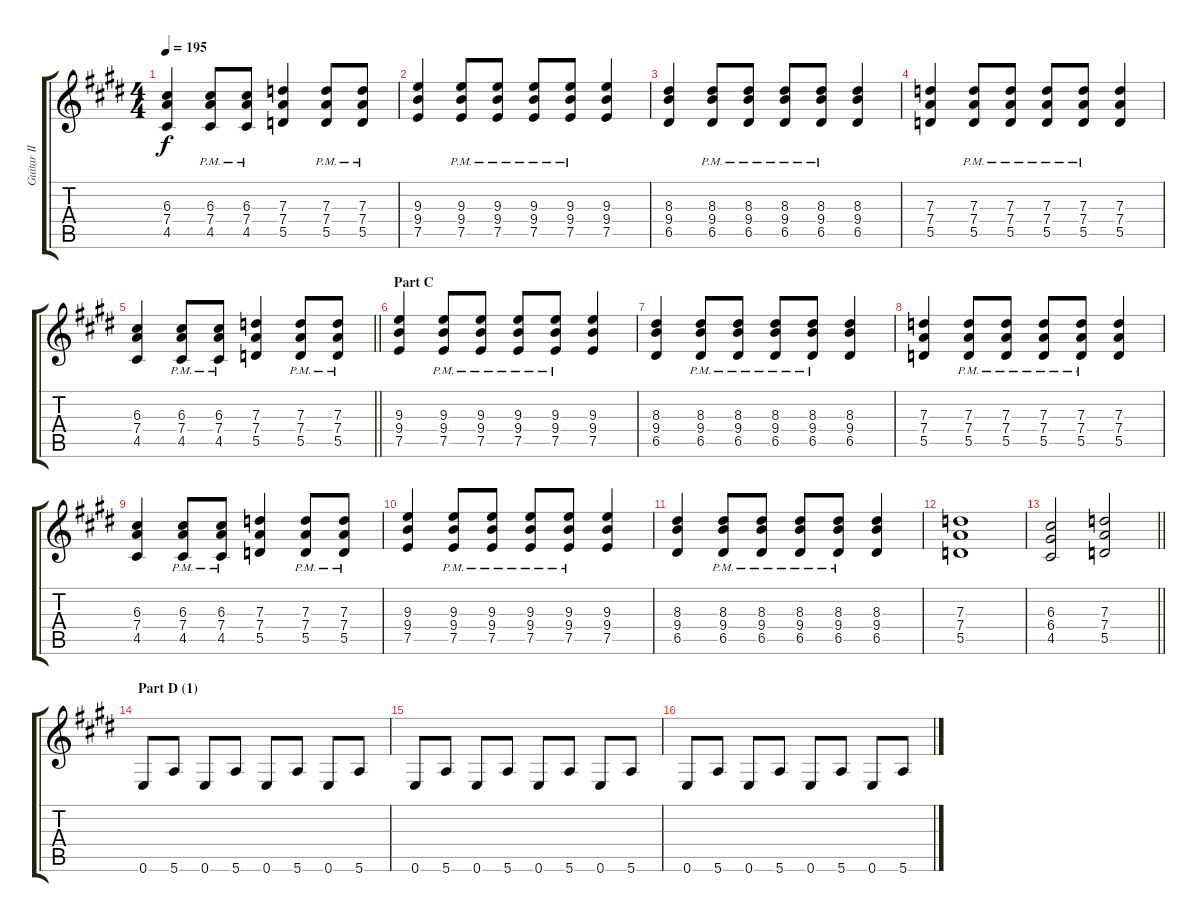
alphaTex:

\track ("Guitar II" "Guitar II") {instrument distortionguitar}
\staff {score tabs}
\tuning (E4 B3 G3 D3 A2 E2) {hide}
\ts (4 4)
\tempo 195
\clef g2
\ks e
(6.3 7.4 4.5).4{dy f} (6.3{pm} 7.4{pm} 4.5{pm}).8 (6.3{pm} 7.4{pm} 4.5{pm}).8 (7.3 7.4 5.5).4 (7.3{pm} 7.4{pm} 5.5{pm}).8 (7.3{pm} 7.4{pm} 5.5{pm}).8 |
(9.3 9.4 7.5).4 (9.3{pm} 9.4{pm} 7.5{pm}).8 (9.3{pm} 9.4{pm} 7.5{pm}).8 (9.3{pm} 9.4{pm} 7.5{pm}).8 (9.3{pm} 9.4{pm} 7.5{pm}).8 (9.3 9.4 7.5).4 |
(8.3 9.4 6.5).4 (8.3{pm} 9.4{pm} 6.5{pm}).8 (8.3{pm} 9.4{pm} 6.5{pm}).8 (8.3{pm} 9.4{pm} 6.5{pm}).8 (8.3{pm} 9.4{pm} 6.5{pm}).8 (8.3 9.4 6.5).4 |
(7.3 7.4 5.5).4 (7.3{pm} 7.4{pm} 5.5{pm}).8 (7.3{pm} 7.4{pm} 5.5{pm}).8 (7.3{pm} 7.4{pm} 5.5{pm}).8 (7.3{pm} 7.4{pm} 5.5{pm}).8 (7.3 7.4 5.5).4 |
\barLineRight lightlight
(6.3 7.4 4.5).4 (6.3{pm} 7.4{pm} 4.5{pm}).8 (6.3{pm} 7.4{pm} 4.5{pm}).8 (7.3 7.4 5.5).4 (7.3{pm} 7.4{pm} 5.5{pm}).8 (7.3{pm} 7.4{pm} 5.5{pm}).8 |
\section ("" "Part C")
(9.3 9.4 7.5).4 (9.3{pm} 9.4{pm} 7.5{pm}).8 (9.3{pm} 9.4{pm} 7.5{pm}).8 (9.3{pm} 9.4{pm} 7.5{pm}).8 (9.3{pm} 9.4{pm} 7.5{pm}).8 (9.3 9.4 7.5).4 |
(8.3 9.4 6.5).4 (8.3{pm} 9.4{pm} 6.5{pm}).8 (8.3{pm} 9.4{pm} 6.5{pm}).8 (8.3{pm} 9.4{pm} 6.5{pm}).8 (8.3{pm} 9.4{pm} 6.5{pm}).8 (8.3 9.4 6.5).4 |
(7.3 7.4 5.5).4 (7.3{pm} 7.4{pm} 5.5{pm}).8 (7.3{pm} 7.4{pm} 5.5{pm}).8 (7.3{pm} 7.4{pm} 5.5{pm}).8 (7.3{pm} 7.4{pm} 5.5{pm}).8 (7.3 7.4 5.5).4 |
(6.3 7.4 4.5).4 (6.3{pm} 7.4{pm} 4.5{pm}).8 (6.3{pm} 7.4{pm} 4.5{pm}).8 (7.3 7.4 5.5).4 (7.3{pm} 7.4{pm} 5.5{pm}).8 (7.3{pm} 7.4{pm} 5.5{pm}).8 |
(9.3 9.4 7.5).4 (9.3{pm} 9.4{pm} 7.5{pm}).8 (9.3{pm} 9.4{pm} 7.5{pm}).8 (9.3{pm} 9.4{pm} 7.5{pm}).8 (9.3{pm} 9.4{pm} 7.5{pm}).8 (9.3 9.4 7.5).4 |
(8.3 9.4 6.5).4 (8.3{pm} 9.4{pm} 6.5{pm}).8 (8.3{pm} 9.4{pm} 6.5{pm}).8 (8.3{pm} 9.4{pm} 6.5{pm}).8 (8.3{pm} 9.4{pm} 6.5{pm}).8 (8.3 9.4 6.5).4 |
(7.3 7.4 5.5).1 |
\barLineRight lightlight
(6.3 6.4 4.5).2 (7.3 7.4 5.5).2 |
\section ("" "Part D (1)")
0.6.8 5.6.8 0.6.8 5.6.8 0.6.8 5.6.8 0.6.8 5.6.8 |
0.6.8 5.6.8 0.6.8 5.6.8 0.6.8 5.6.8 0.6.8 5.6.8 |
0.6.8 5.6.8 0.6.8 5.6.8 0.6.8 5.6.8 0.6.8 5.6.8
